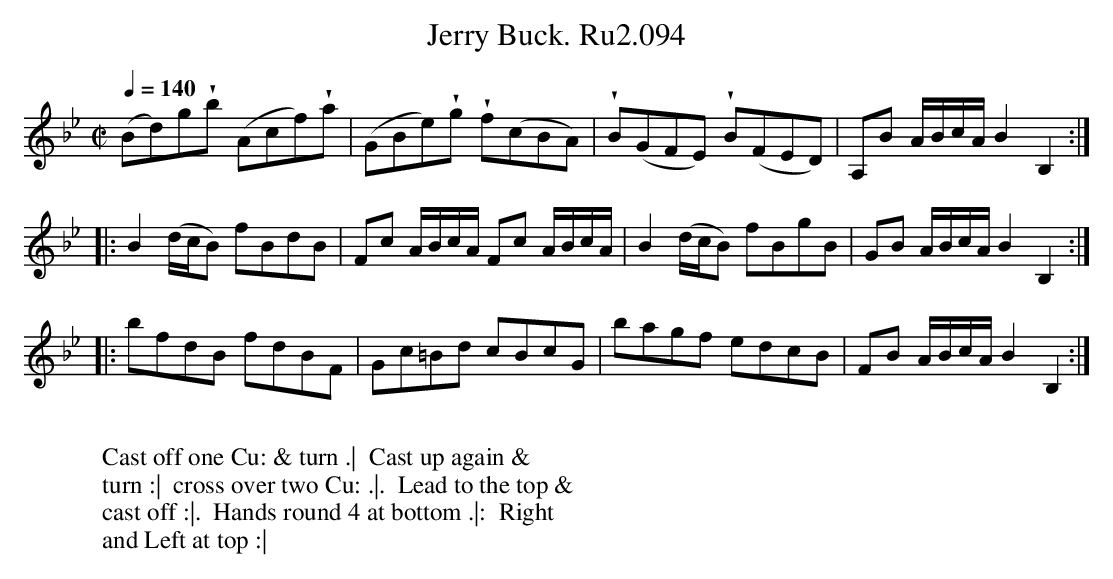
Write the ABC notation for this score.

X:1
T:Jerry Buck. Ru2.094
L:1/8
M:C|
Q:1/4=140
K:Bb
(Bd)g!wedge!b (Acf)!wedge!a|(GBe)!wedge!g !wedge!f(cBA)|!wedge!B(GFE) !wedge!B(FED)|A,B A/B/c/A/ B2 B,2 :|
|: B2 (d/c/B) fBdB| Fc A/B/c/A/ Fc A/B/c/A/| B2 (d/c/B) fBgB|GB A/B/c/A/ B2 B,2 :|
|: bfdB fdBF|Gc=Bd cBcG|bagf edcB|FB A/B/c/A/ B2 B,2 :|
W:
W: Cast off one Cu: & turn .|  Cast up again &
W: turn :|  cross over two Cu: .|.  Lead to the top &
W: cast off :|.  Hands round 4 at bottom .|:  Right
W: and Left at top :|
